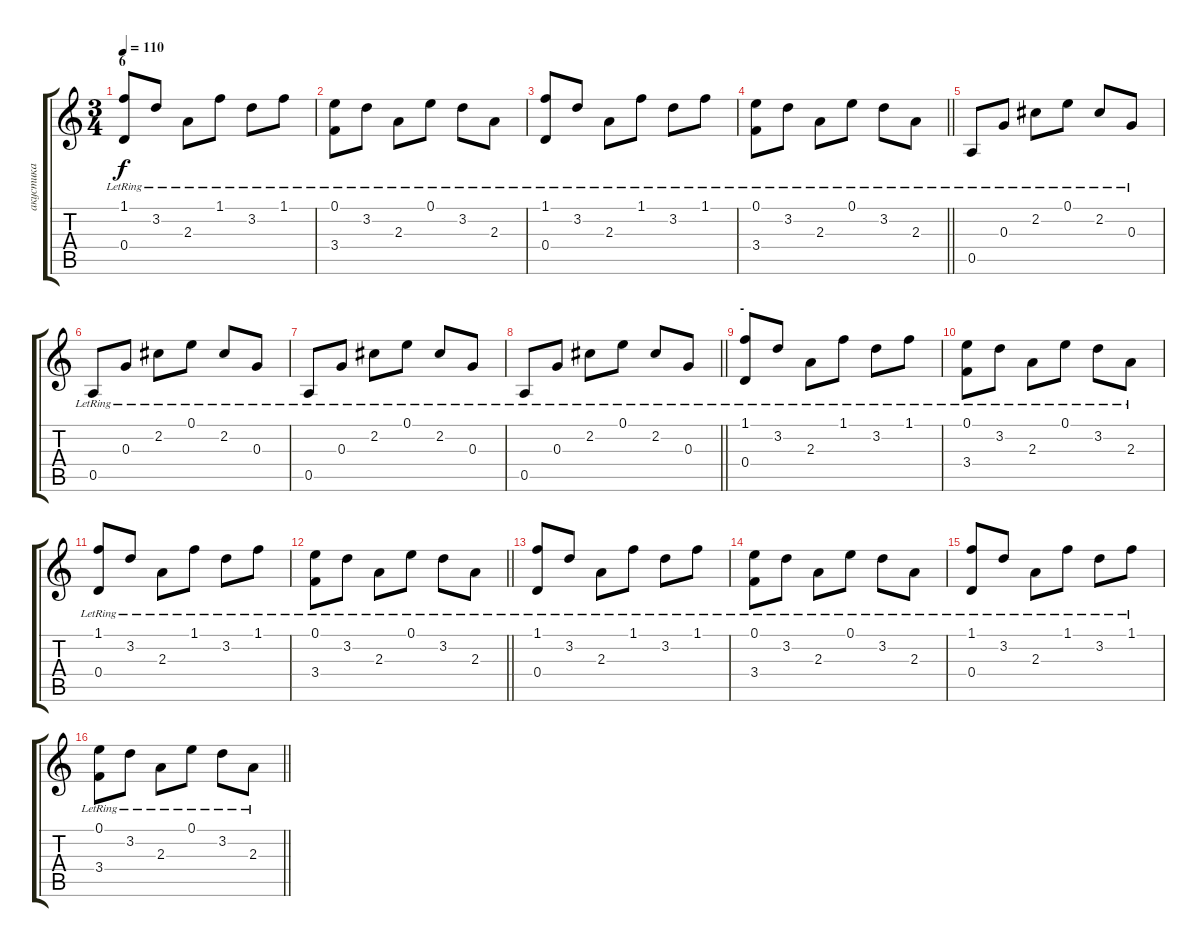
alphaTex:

\track ("акустика" "акустика") {instrument acousticguitarsteel}
\staff {score tabs}
\tuning (E4 B3 G3 D3 A2 E2) {hide}
\ts (3 4)
\section ("" "6")
\tempo 110
\clef g2
\ks c
(1.1{lr} 0.4{lr}).8{dy f} 3.2{lr}.8 2.3{lr}.8 1.1{lr}.8 3.2{lr}.8 1.1{lr}.8 |
(0.1{lr} 3.4{lr}).8 3.2{lr}.8 2.3{lr}.8 0.1{lr}.8 3.2{lr}.8 2.3{lr}.8 |
(1.1{lr} 0.4{lr}).8 3.2{lr}.8 2.3{lr}.8 1.1{lr}.8 3.2{lr}.8 1.1{lr}.8 |
\barLineRight lightlight
(0.1{lr} 3.4{lr}).8 3.2{lr}.8 2.3{lr}.8 0.1{lr}.8 3.2{lr}.8 2.3{lr}.8 |
0.5{lr}.8 0.3{lr}.8 2.2{lr}.8 0.1{lr}.8 2.2{lr}.8 0.3{lr}.8 |
0.5{lr}.8 0.3{lr}.8 2.2{lr}.8 0.1{lr}.8 2.2{lr}.8 0.3{lr}.8 |
0.5{lr}.8 0.3{lr}.8 2.2{lr}.8 0.1{lr}.8 2.2{lr}.8 0.3{lr}.8 |
\barLineRight lightlight
0.5{lr}.8 0.3{lr}.8 2.2{lr}.8 0.1{lr}.8 2.2{lr}.8 0.3{lr}.8 |
\section ("" "-")
(1.1{lr} 0.4{lr}).8 3.2{lr}.8 2.3{lr}.8 1.1{lr}.8 3.2{lr}.8 1.1{lr}.8 |
(0.1{lr} 3.4{lr}).8 3.2{lr}.8 2.3{lr}.8 0.1{lr}.8 3.2{lr}.8 2.3{lr}.8 |
(1.1{lr} 0.4{lr}).8 3.2{lr}.8 2.3{lr}.8 1.1{lr}.8 3.2{lr}.8 1.1{lr}.8 |
\barLineRight lightlight
(0.1{lr} 3.4{lr}).8 3.2{lr}.8 2.3{lr}.8 0.1{lr}.8 3.2{lr}.8 2.3{lr}.8 |
(1.1{lr} 0.4{lr}).8 3.2{lr}.8 2.3{lr}.8 1.1{lr}.8 3.2{lr}.8 1.1{lr}.8 |
(0.1{lr} 3.4{lr}).8 3.2{lr}.8 2.3{lr}.8 0.1{lr}.8 3.2{lr}.8 2.3{lr}.8 |
(1.1{lr} 0.4{lr}).8 3.2{lr}.8 2.3{lr}.8 1.1{lr}.8 3.2{lr}.8 1.1{lr}.8 |
\barLineRight lightlight
(0.1{lr} 3.4{lr}).8 3.2{lr}.8 2.3{lr}.8 0.1{lr}.8 3.2{lr}.8 2.3{lr}.8
